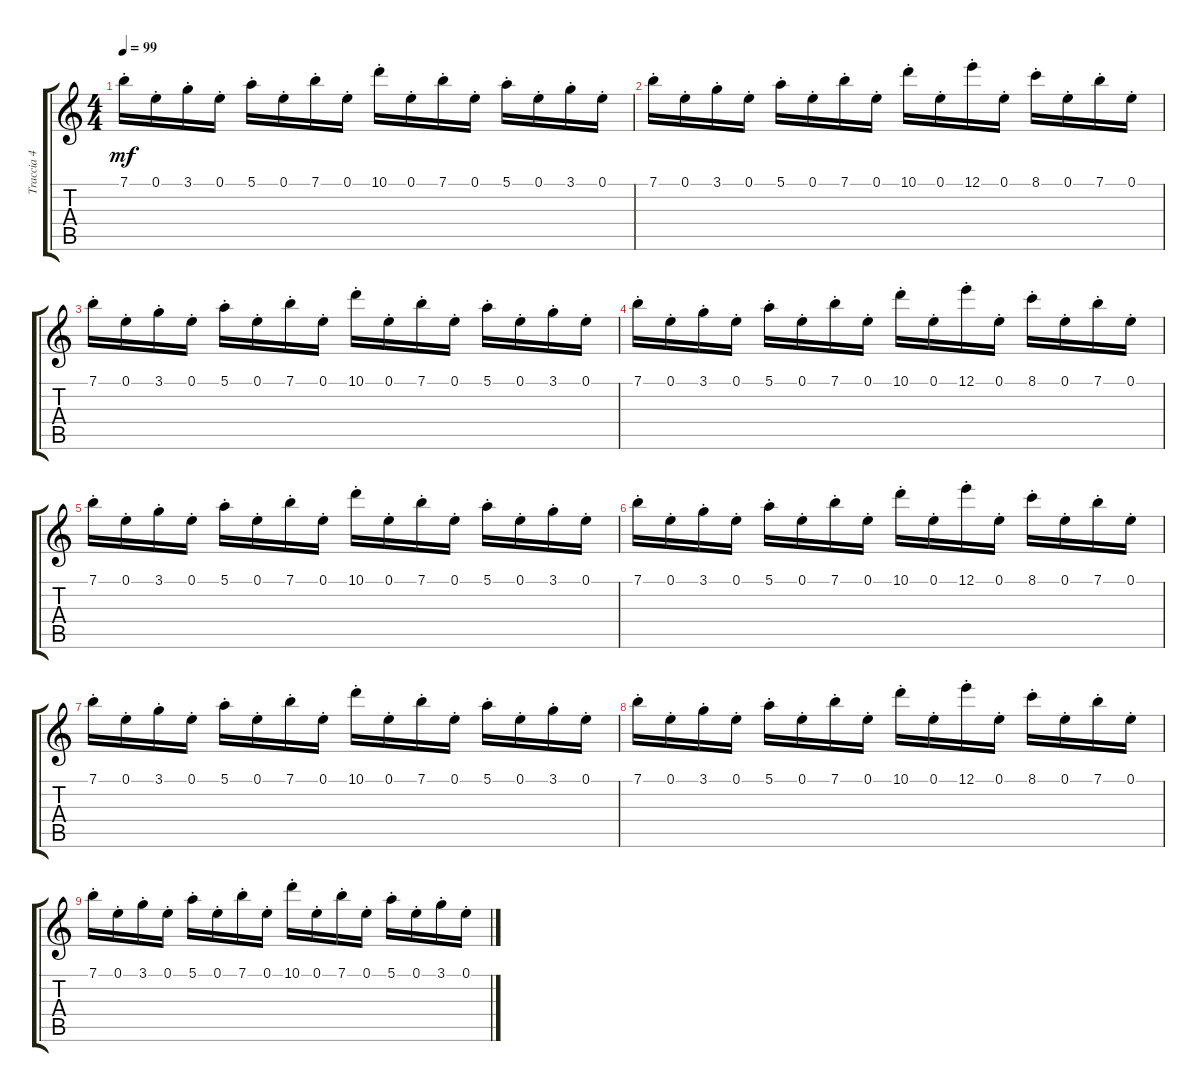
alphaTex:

\track ("Traccia 4" "Traccia 4") {instrument overdrivenguitar}
\staff {score tabs}
\tuning (E4 B3 G3 D3 A2 E2) {hide}
\ts (4 4)
\tempo 99
\clef g2
\ks c
7.1{st}.16{dy mf} 0.1{st}.16 3.1{st}.16 0.1{st}.16 5.1{st}.16 0.1{st}.16 7.1{st}.16 0.1{st}.16 10.1{st}.16 0.1{st}.16 7.1{st}.16 0.1{st}.16 5.1{st}.16 0.1{st}.16 3.1{st}.16 0.1{st}.16 |
7.1{st}.16 0.1{st}.16 3.1{st}.16 0.1{st}.16 5.1{st}.16 0.1{st}.16 7.1{st}.16 0.1{st}.16 10.1{st}.16 0.1{st}.16 12.1{st}.16 0.1{st}.16 8.1{st}.16 0.1{st}.16 7.1{st}.16 0.1{st}.16 |
7.1{st}.16 0.1{st}.16 3.1{st}.16 0.1{st}.16 5.1{st}.16 0.1{st}.16 7.1{st}.16 0.1{st}.16 10.1{st}.16 0.1{st}.16 7.1{st}.16 0.1{st}.16 5.1{st}.16 0.1{st}.16 3.1{st}.16 0.1{st}.16 |
7.1{st}.16 0.1{st}.16 3.1{st}.16 0.1{st}.16 5.1{st}.16 0.1{st}.16 7.1{st}.16 0.1{st}.16 10.1{st}.16 0.1{st}.16 12.1{st}.16 0.1{st}.16 8.1{st}.16 0.1{st}.16 7.1{st}.16 0.1{st}.16 |
7.1{st}.16 0.1{st}.16 3.1{st}.16 0.1{st}.16 5.1{st}.16 0.1{st}.16 7.1{st}.16 0.1{st}.16 10.1{st}.16 0.1{st}.16 7.1{st}.16 0.1{st}.16 5.1{st}.16 0.1{st}.16 3.1{st}.16 0.1{st}.16 |
7.1{st}.16 0.1{st}.16 3.1{st}.16 0.1{st}.16 5.1{st}.16 0.1{st}.16 7.1{st}.16 0.1{st}.16 10.1{st}.16 0.1{st}.16 12.1{st}.16 0.1{st}.16 8.1{st}.16 0.1{st}.16 7.1{st}.16 0.1{st}.16 |
7.1{st}.16 0.1{st}.16 3.1{st}.16 0.1{st}.16 5.1{st}.16 0.1{st}.16 7.1{st}.16 0.1{st}.16 10.1{st}.16 0.1{st}.16 7.1{st}.16 0.1{st}.16 5.1{st}.16 0.1{st}.16 3.1{st}.16 0.1{st}.16 |
7.1{st}.16 0.1{st}.16 3.1{st}.16 0.1{st}.16 5.1{st}.16 0.1{st}.16 7.1{st}.16 0.1{st}.16 10.1{st}.16 0.1{st}.16 12.1{st}.16 0.1{st}.16 8.1{st}.16 0.1{st}.16 7.1{st}.16 0.1{st}.16 |
7.1{st}.16 0.1{st}.16 3.1{st}.16 0.1{st}.16 5.1{st}.16 0.1{st}.16 7.1{st}.16 0.1{st}.16 10.1{st}.16 0.1{st}.16 7.1{st}.16 0.1{st}.16 5.1{st}.16 0.1{st}.16 3.1{st}.16 0.1{st}.16
